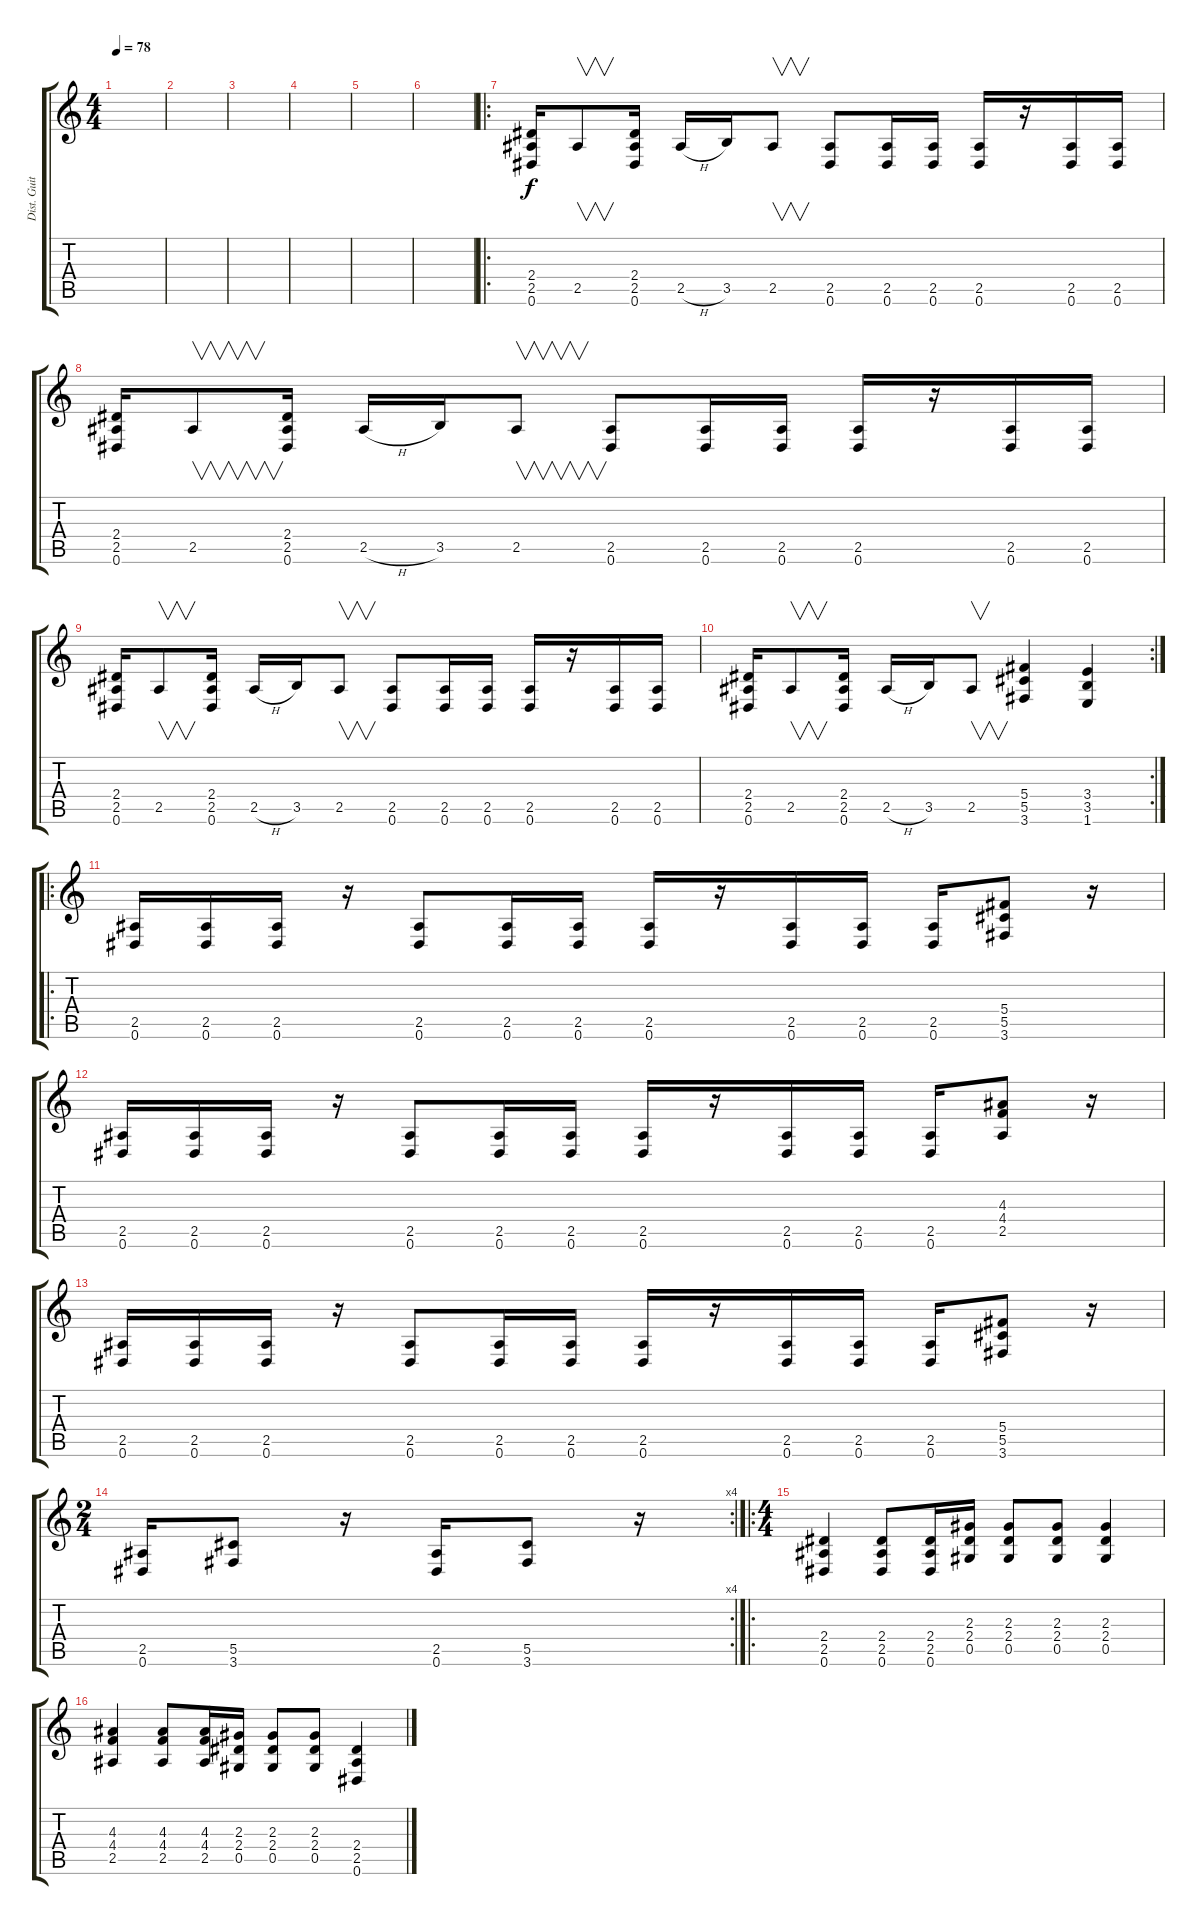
\track ("Dist. Guitar 1 - James" "Dist. Guit") {instrument distortionguitar}
\staff {score tabs}
\tuning (Eb4 Bb3 Gb3 Db3 Ab2 Eb2) {hide}
\ts (4 4)
\tempo 78
\clef g2
\ks c
|
|
|
|
|
|
\ro
(2.4 2.5 0.6).16 2.5.8{v} (2.4 2.5 0.6).16 2.5{h}.16 3.5.16 2.5.8{v} (2.5 0.6).8 (2.5 0.6).16 (2.5 0.6).16 (2.5 0.6).16 r.16 (2.5 0.6).16 (2.5 0.6).16 |
(2.4 2.5 0.6).16 2.5.8{v} (2.4 2.5 0.6).16 2.5{h}.16 3.5.16 2.5.8{v} (2.5 0.6).8 (2.5 0.6).16 (2.5 0.6).16 (2.5 0.6).16 r.16 (2.5 0.6).16 (2.5 0.6).16 |
(2.4 2.5 0.6).16 2.5.8{v} (2.4 2.5 0.6).16 2.5{h}.16 3.5.16 2.5.8{v} (2.5 0.6).8 (2.5 0.6).16 (2.5 0.6).16 (2.5 0.6).16 r.16 (2.5 0.6).16 (2.5 0.6).16 |
\rc 2
(2.4 2.5 0.6).16 2.5.8{v} (2.4 2.5 0.6).16 2.5{h}.16 3.5.16 2.5.8{v} (5.4 5.5 3.6).4 (3.4 3.5 1.6).4 |
\ro
(2.5 0.6).16 (2.5 0.6).16 (2.5 0.6).16 r.16 (2.5 0.6).8 (2.5 0.6).16 (2.5 0.6).16 (2.5 0.6).16 r.16 (2.5 0.6).16 (2.5 0.6).16 (2.5 0.6).16 (5.4 5.5 3.6).8 r.16 |
(2.5 0.6).16 (2.5 0.6).16 (2.5 0.6).16 r.16 (2.5 0.6).8 (2.5 0.6).16 (2.5 0.6).16 (2.5 0.6).16 r.16 (2.5 0.6).16 (2.5 0.6).16 (2.5 0.6).16 (4.3 4.4 2.5).8 r.16 |
(2.5 0.6).16 (2.5 0.6).16 (2.5 0.6).16 r.16 (2.5 0.6).8 (2.5 0.6).16 (2.5 0.6).16 (2.5 0.6).16 r.16 (2.5 0.6).16 (2.5 0.6).16 (2.5 0.6).16 (5.4 5.5 3.6).8 r.16 |
\rc 4
\ts (2 4)
(2.5 0.6).16 (5.5 3.6).8 r.16 (2.5 0.6).16 (5.5 3.6).8 r.16 |
\ro
\ts (4 4)
(2.4 2.5 0.6).4 (2.4 2.5 0.6).8 (2.4 2.5 0.6).16 (2.3 2.4 0.5).16 (2.3 2.4 0.5).8 (2.3 2.4 0.5).8 (2.3 2.4 0.5).4 |
(4.3 4.4 2.5).4 (4.3 4.4 2.5).8 (4.3 4.4 2.5).16 (2.3 2.4 0.5).16 (2.3 2.4 0.5).8 (2.3 2.4 0.5).8 (2.4 2.5 0.6).4
